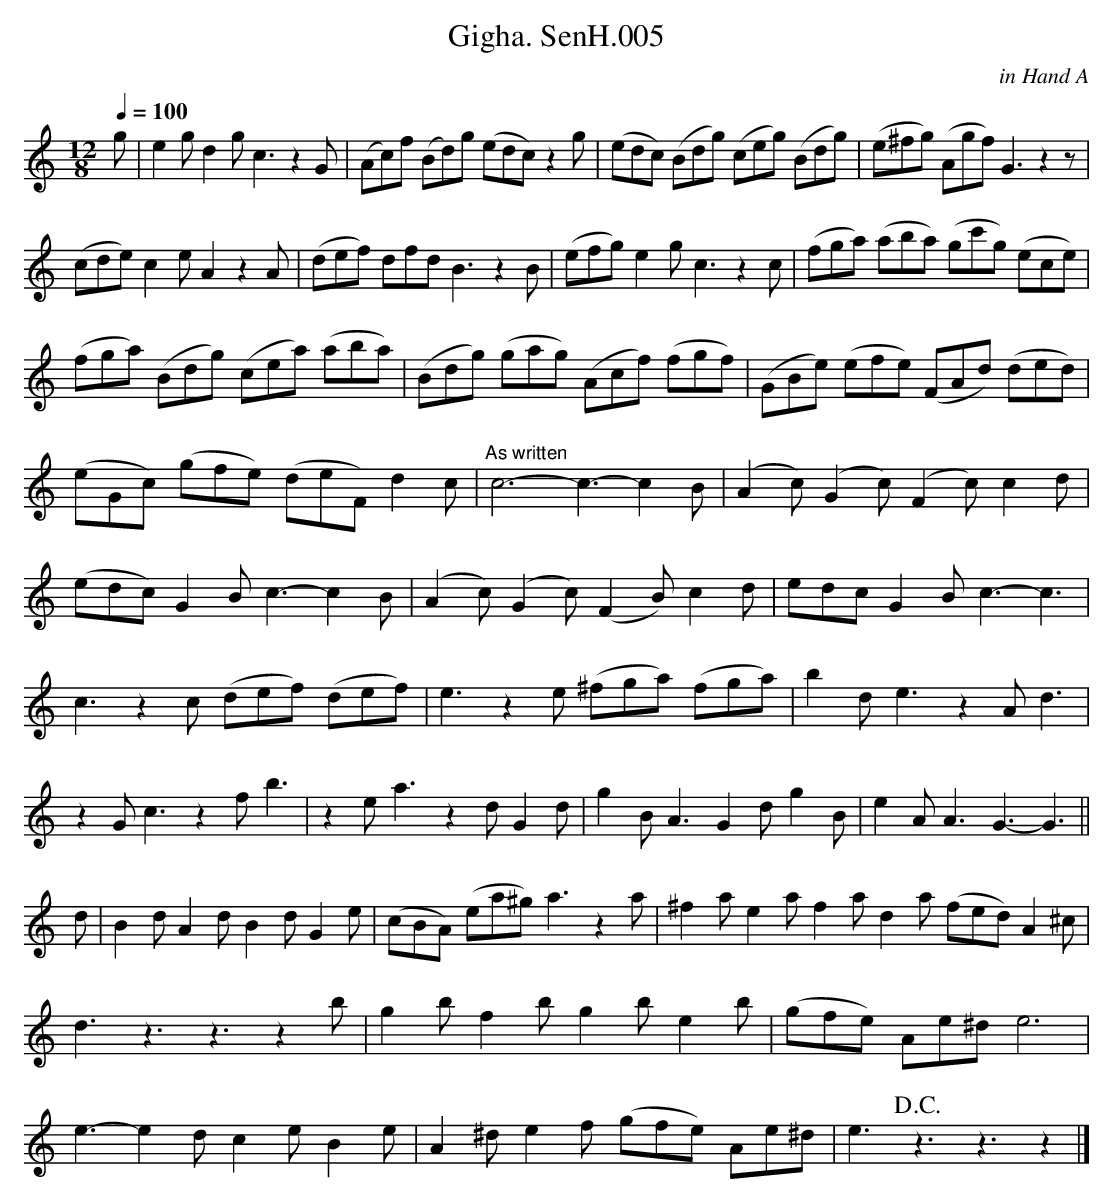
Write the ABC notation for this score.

X:1
T:Gigha. SenH.005
C:in Hand A
Q:1/4=100
M:12/8
L:1/8
K:C
g|e2g d2g c3z2G|(Ac)f (Bd)g (edc)z2g|(edc) (Bdg) (ceg) (Bdg)|(e^fg) (Agf) G3z2z|
(cde) c2e A2z2A|(def) dfd B3z2B|(efg) e2g c3z2c|(fga) (aba) (gc'g) (ece)|
(fga) (Bdg) (cea) (aba)|(Bdg) (gag) (Acf) (fgf)|(GBe) (efe) (FAd) (ded)|
(eGc) (gfe) (deF) d2c|"^As written"c6-c3-c2B |(A2c) (G2c) (F2c) c2d |
(edc) G2B c3-c2B|(A2c) (G2c) (F2B) c2d|edc G2B c3-c3|
c3z2c (def) (def)|e3 z2e (^fga) (fga)|b2d e3 z2A d3|
z2G c3z2fb3|z2e a3z2d G2d|g2B A3 G2d g2B|e2A A3 G3- G3||
d|B2d A2d B2d G2e|(cBA) (ea^g) a3 z2a|^f2a e2af2a d2a (fed) A2^c |
d3 z3 z3 z2b |g2b f2b g2b e2b |(gfe) Ae^d e6 |
e3-e2 dc2e B2e | A2^d e2f (gfe) Ae^d | e3 !D.C.!z3z3z2|]
